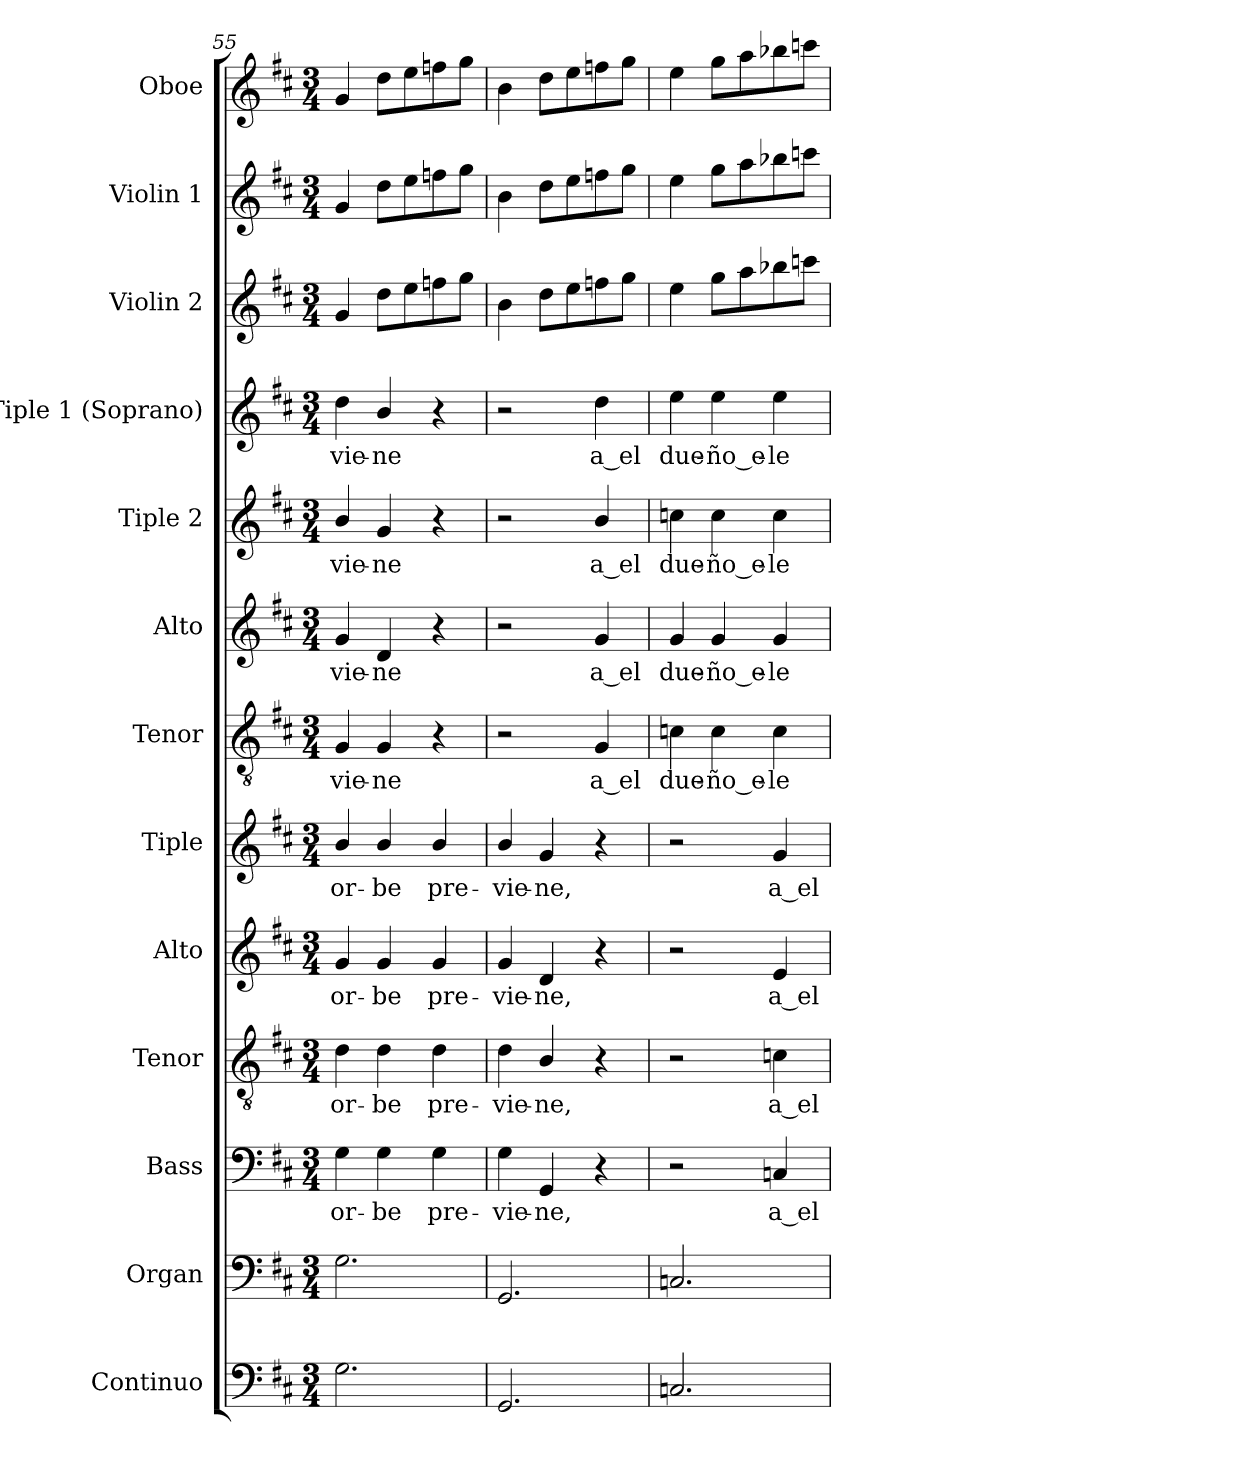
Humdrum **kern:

**kern	**kern	**kern	**text	**kern	**text	**kern	**text	**kern	**text	**kern	**text	**kern	**text	**kern	**text	**kern	**text	**kern	**kern	**kern
*part13	*part12	*part11	*part11	*part10	*part10	*part9	*part9	*part8	*part8	*part7	*part7	*part6	*part6	*part5	*part5	*part4	*part4	*part3	*part2	*part1
*staff13	*staff12	*staff11	*staff11	*staff10	*staff10	*staff9	*staff9	*staff8	*staff8	*staff7	*staff7	*staff6	*staff6	*staff5	*staff5	*staff4	*staff4	*staff3	*staff2	*staff1
*I"Continuo	*I"Organ	*I"Bass	*	*I"Tenor	*	*I"Alto	*	*I"Tiple	*	*I"Tenor	*	*I"Alto	*	*I"Tiple 2	*	*I"Tiple 1 (Soprano)	*	*I"Violin 2	*I"Violin 1	*I"Oboe
*I'Cont.	*I'Org.	*I'B.	*	*I'T.	*	*I'A.	*	*	*	*I'T.	*	*I'A.	*	*	*	*I'S1.	*	*I'Vln. 2	*I'Vln. 1	*I'Ob.
*clefF4	*clefF4	*clefF4	*	*clefGv2	*	*clefG2	*	*clefG2	*	*clefGv2	*	*clefG2	*	*clefG2	*	*clefG2	*	*clefG2	*clefG2	*clefG2
*	*	*	*	*ITrd7c12	*	*	*	*	*	*ITrd7c12	*	*	*	*	*	*	*	*	*	*
*k[f#c#]	*k[f#c#]	*k[f#c#]	*	*k[f#c#]	*	*k[f#c#]	*	*k[f#c#]	*	*k[f#c#]	*	*k[f#c#]	*	*k[f#c#]	*	*k[f#c#]	*	*k[f#c#]	*k[f#c#]	*k[f#c#]
*D:	*D:	*D:	*	*D:	*	*D:	*	*D:	*	*D:	*	*D:	*	*D:	*	*D:	*	*D:	*D:	*D:
*M3/4	*M3/4	*M3/4	*	*M3/4	*	*M3/4	*	*M3/4	*	*M3/4	*	*M3/4	*	*M3/4	*	*M3/4	*	*M3/4	*M3/4	*M3/4
=55	=55	=55	=55	=55	=55	=55	=55	=55	=55	=55	=55	=55	=55	=55	=55	=55	=55	=55	=55	=55
!	!	!	!LO:LY:b:color=#000000	!	!	!	!	!	!	!	!	!	!	!	!	!	!	!	!	!
!	!	!	!	!	!LO:LY:b:color=#000000	!	!	!	!	!	!	!	!	!	!	!	!	!	!	!
!	!	!	!	!	!	!	!LO:LY:b:color=#000000	!	!	!	!	!	!	!	!	!	!	!	!	!
!	!	!	!	!	!	!	!	!	!LO:LY:b:color=#000000	!	!	!	!	!	!	!	!	!	!	!
!	!	!	!	!	!	!	!	!	!	!	!LO:LY:b:color=#000000	!	!	!	!	!	!	!	!	!
!	!	!	!	!	!	!	!	!	!	!	!	!	!LO:LY:b:color=#000000	!	!	!	!	!	!	!
!	!	!	!	!	!	!	!	!	!	!	!	!	!	!	!LO:LY:b:color=#000000	!	!	!	!	!
!	!	!	!	!	!	!	!	!	!	!	!	!	!	!	!	!	!LO:LY:b:color=#000000	!	!	!
2.Gi\	2.Gi\	4Gi\	or-	4Di\	or-	4gi/	or-	4bi/	or-	4GGi/	-vie-	4gi/	-vie-	4bi/	-vie-	4ddi\	-vie-	4gi/	4gi/	4gi/
!	!	!	!LO:LY:b:color=#000000	!	!	!	!	!	!	!	!	!	!	!	!	!	!	!	!	!
!	!	!	!	!	!LO:LY:b:color=#000000	!	!	!	!	!	!	!	!	!	!	!	!	!	!	!
!	!	!	!	!	!	!	!LO:LY:b:color=#000000	!	!	!	!	!	!	!	!	!	!	!	!	!
!	!	!	!	!	!	!	!	!	!LO:LY:b:color=#000000	!	!	!	!	!	!	!	!	!	!	!
!	!	!	!	!	!	!	!	!	!	!	!LO:LY:b:color=#000000	!	!	!	!	!	!	!	!	!
!	!	!	!	!	!	!	!	!	!	!	!	!	!LO:LY:b:color=#000000	!	!	!	!	!	!	!
!	!	!	!	!	!	!	!	!	!	!	!	!	!	!	!LO:LY:b:color=#000000	!	!	!	!	!
!	!	!	!	!	!	!	!	!	!	!	!	!	!	!	!	!	!LO:LY:b:color=#000000	!	!	!
.	.	4Gi\	-be	4Di\	-be	4gi/	-be	4bi/	-be	4GGi/	-ne	4di/	-ne	4gi/	-ne	4bi/	-ne	8ddi\L	8ddi\L	8ddi\L
.	.	.	.	.	.	.	.	.	.	.	.	.	.	.	.	.	.	8eei\	8eei\	8eei\
!	!	!	!LO:LY:b:color=#000000	!	!	!	!	!	!	!	!	!	!	!	!	!	!	!	!	!
!	!	!	!	!	!LO:LY:b:color=#000000	!	!	!	!	!	!	!	!	!	!	!	!	!	!	!
!	!	!	!	!	!	!	!LO:LY:b:color=#000000	!	!	!	!	!	!	!	!	!	!	!	!	!
!	!	!	!	!	!	!	!	!	!LO:LY:b:color=#000000	!	!	!	!	!	!	!	!	!	!	!
.	.	4Gi\	pre-	4Di\	pre-	4gi/	pre-	4bi/	pre-	4r	.	4r	.	4r	.	4r	.	8ffni\	8ffni\	8ffni\
.	.	.	.	.	.	.	.	.	.	.	.	.	.	.	.	.	.	8ggi\J	8ggi\J	8ggi\J
=56	=56	=56	=56	=56	=56	=56	=56	=56	=56	=56	=56	=56	=56	=56	=56	=56	=56	=56	=56	=56
!	!	!	!LO:LY:b:color=#000000	!	!	!	!	!	!	!	!	!	!	!	!	!	!	!	!	!
!	!	!	!	!	!LO:LY:b:color=#000000	!	!	!	!	!	!	!	!	!	!	!	!	!	!	!
!	!	!	!	!	!	!	!LO:LY:b:color=#000000	!	!	!	!	!	!	!	!	!	!	!	!	!
!	!	!	!	!	!	!	!	!	!LO:LY:b:color=#000000	!	!	!	!	!	!	!	!	!	!	!
2.GGi/	2.GGi/	4Gi\	-vie-	4Di\	-vie-	4gi/	-vie-	4bi/	-vie-	2r	.	2r	.	2r	.	2r	.	4bi\	4bi\	4bi\
!	!	!	!LO:LY:b:color=#000000	!	!	!	!	!	!	!	!	!	!	!	!	!	!	!	!	!
!	!	!	!	!	!LO:LY:b:color=#000000	!	!	!	!	!	!	!	!	!	!	!	!	!	!	!
!	!	!	!	!	!	!	!LO:LY:b:color=#000000	!	!	!	!	!	!	!	!	!	!	!	!	!
!	!	!	!	!	!	!	!	!	!LO:LY:b:color=#000000	!	!	!	!	!	!	!	!	!	!	!
.	.	4GGi/	-ne,	4BBi/	-ne,	4di/	-ne,	4gi/	-ne,	.	.	.	.	.	.	.	.	8ddi\L	8ddi\L	8ddi\L
.	.	.	.	.	.	.	.	.	.	.	.	.	.	.	.	.	.	8eei\	8eei\	8eei\
!	!	!	!	!	!	!	!	!	!	!	!LO:LY:b:color=#000000	!	!	!	!	!	!	!	!	!
!	!	!	!	!	!	!	!	!	!	!	!	!	!LO:LY:b:color=#000000	!	!	!	!	!	!	!
!	!	!	!	!	!	!	!	!	!	!	!	!	!	!	!LO:LY:b:color=#000000	!	!	!	!	!
!	!	!	!	!	!	!	!	!	!	!	!	!	!	!	!	!	!LO:LY:b:color=#000000	!	!	!
.	.	4r	.	4r	.	4r	.	4r	.	4GGi/	a_el	4gi/	a_el	4bi/	a_el	4ddi\	a_el	8ffni\	8ffni\	8ffni\
.	.	.	.	.	.	.	.	.	.	.	.	.	.	.	.	.	.	8ggi\J	8ggi\J	8ggi\J
=57	=57	=57	=57	=57	=57	=57	=57	=57	=57	=57	=57	=57	=57	=57	=57	=57	=57	=57	=57	=57
!	!	!	!	!	!	!	!	!	!	!	!LO:LY:b:color=#000000	!	!	!	!	!	!	!	!	!
!	!	!	!	!	!	!	!	!	!	!	!	!	!LO:LY:b:color=#000000	!	!	!	!	!	!	!
!	!	!	!	!	!	!	!	!	!	!	!	!	!	!	!LO:LY:b:color=#000000	!	!	!	!	!
!	!	!	!	!	!	!	!	!	!	!	!	!	!	!	!	!	!LO:LY:b:color=#000000	!	!	!
2.Cni/	2.Cni/	2r	.	2r	.	2r	.	2r	.	4Cni\	due-	4gi/	due-	4ccni\	due-	4eei\	due-	4eei\	4eei\	4eei\
!	!	!	!	!	!	!	!	!	!	!	!LO:LY:b:color=#000000	!	!	!	!	!	!	!	!	!
!	!	!	!	!	!	!	!	!	!	!	!	!	!LO:LY:b:color=#000000	!	!	!	!	!	!	!
!	!	!	!	!	!	!	!	!	!	!	!	!	!	!	!LO:LY:b:color=#000000	!	!	!	!	!
!	!	!	!	!	!	!	!	!	!	!	!	!	!	!	!	!	!LO:LY:b:color=#000000	!	!	!
.	.	.	.	.	.	.	.	.	.	4Ci\	-ño_e-	4gi/	-ño_e-	4cci\	-ño_e-	4eei\	-ño_e-	8ggi\L	8ggi\L	8ggi\L
.	.	.	.	.	.	.	.	.	.	.	.	.	.	.	.	.	.	8aai\	8aai\	8aai\
!	!	!	!LO:LY:b:color=#000000	!	!	!	!	!	!	!	!	!	!	!	!	!	!	!	!	!
!	!	!	!	!	!LO:LY:b:color=#000000	!	!	!	!	!	!	!	!	!	!	!	!	!	!	!
!	!	!	!	!	!	!	!LO:LY:b:color=#000000	!	!	!	!	!	!	!	!	!	!	!	!	!
!	!	!	!	!	!	!	!	!	!LO:LY:b:color=#000000	!	!	!	!	!	!	!	!	!	!	!
!	!	!	!	!	!	!	!	!	!	!	!LO:LY:b:color=#000000	!	!	!	!	!	!	!	!	!
!	!	!	!	!	!	!	!	!	!	!	!	!	!LO:LY:b:color=#000000	!	!	!	!	!	!	!
!	!	!	!	!	!	!	!	!	!	!	!	!	!	!	!LO:LY:b:color=#000000	!	!	!	!	!
!	!	!	!	!	!	!	!	!	!	!	!	!	!	!	!	!	!LO:LY:b:color=#000000	!	!	!
.	.	4Cni/	a_el	4Cni\	a_el	4ei/	a_el	4gi/	a_el	4Ci\	-le-	4gi/	-le-	4cci\	-le-	4eei\	-le-	8bb-Xi\	8bb-Xi\	8bb-Xi\
.	.	.	.	.	.	.	.	.	.	.	.	.	.	.	.	.	.	8cccni\J	8cccni\J	8cccni\J
=	=	=	=	=	=	=	=	=	=	=	=	=	=	=	=	=	=	=	=	=
*-	*-	*-	*-	*-	*-	*-	*-	*-	*-	*-	*-	*-	*-	*-	*-	*-	*-	*-	*-	*-
